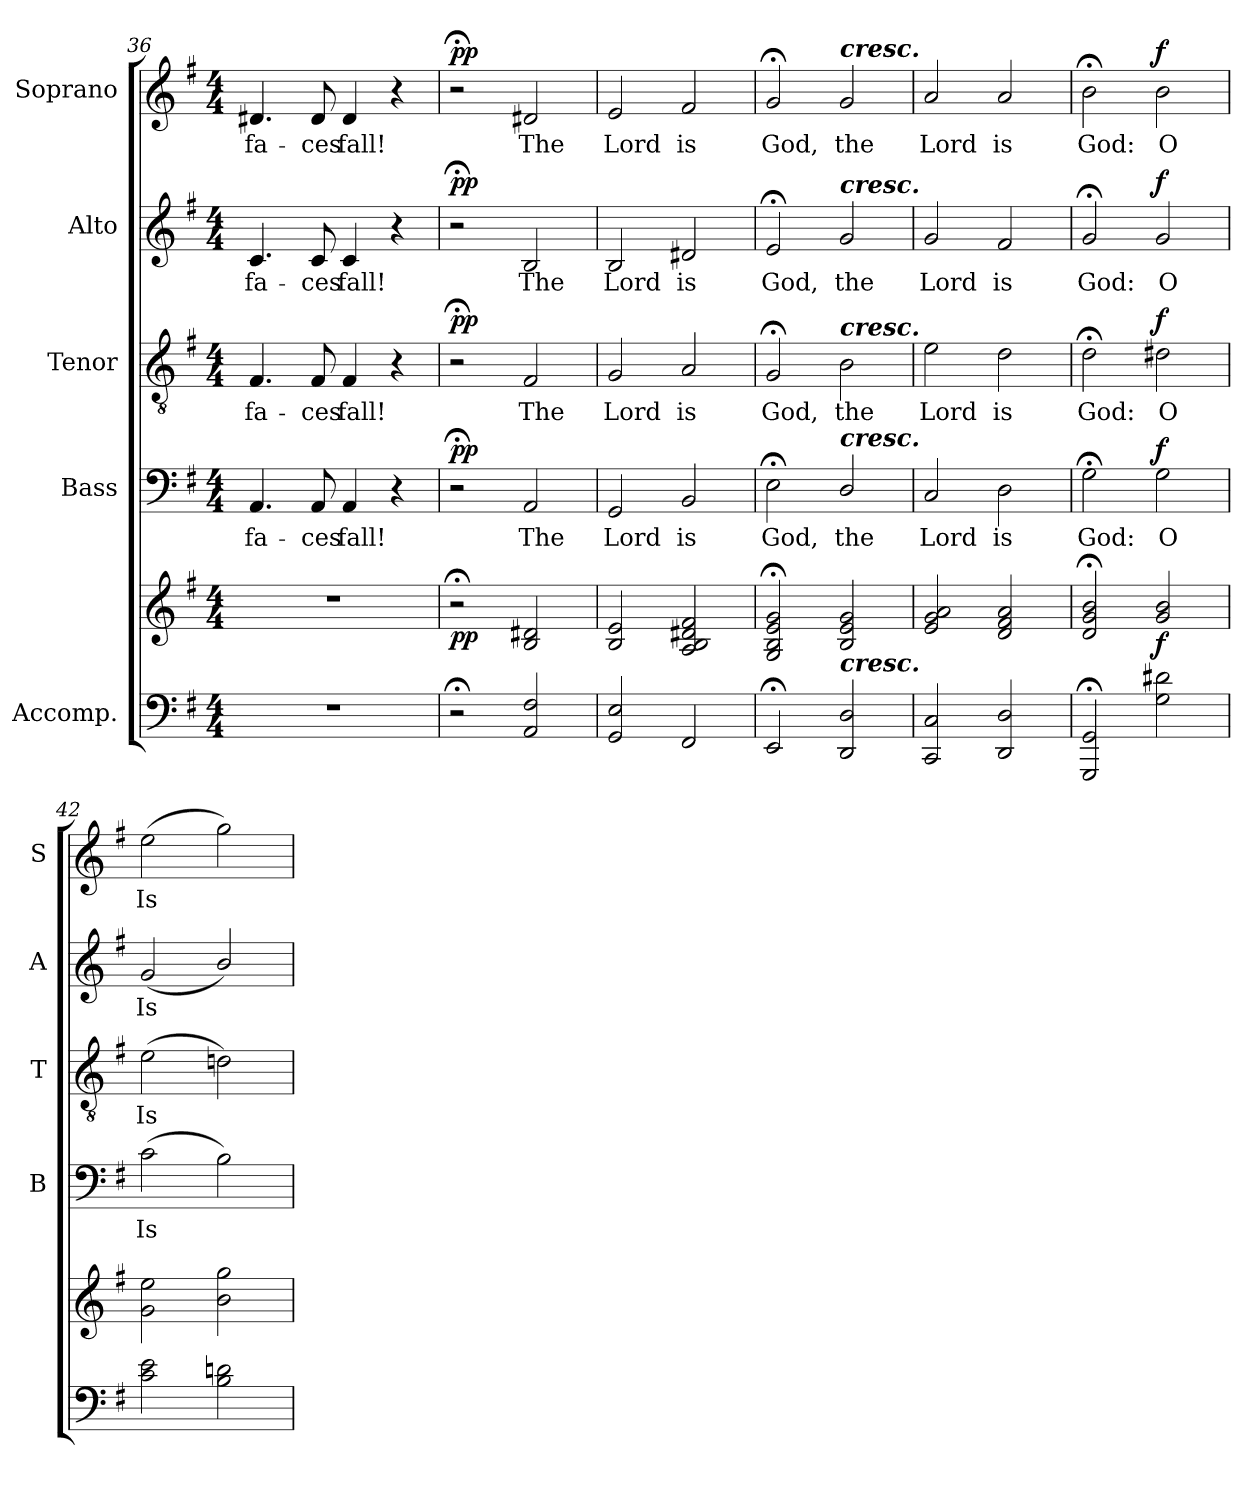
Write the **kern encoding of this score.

**kern	**kern	**dynam	**kern	**text	**dynam	**kern	**text	**dynam	**kern	**text	**dynam	**kern	**text	**dynam
*part5	*part5	*part5	*part4	*part4	*part4	*part3	*part3	*part3	*part2	*part2	*part2	*part1	*part1	*part1
*staff6	*staff5	*staff5/6	*staff4	*staff4	*staff4	*staff3	*staff3	*staff3	*staff2	*staff2	*staff2	*staff1	*staff1	*staff1
*I"Accomp.	*	*	*I"Bass	*	*	*I"Tenor	*	*	*I"Alto	*	*	*I"Soprano	*	*
*	*	*	*I'B	*	*	*I'T	*	*	*I'A	*	*	*I'S	*	*
*clefF4	*clefG2	*	*clefF4	*	*	*clefGv2	*	*	*clefG2	*	*	*clefG2	*	*
*k[f#]	*k[f#]	*	*k[f#]	*	*	*k[f#]	*	*	*k[f#]	*	*	*k[f#]	*	*
*G:	*G:	*	*G:	*	*	*G:	*	*	*G:	*	*	*G:	*	*
*M4/4	*M4/4	*	*M4/4	*	*	*M4/4	*	*	*M4/4	*	*	*M4/4	*	*
=36	=36	=36	=36	=36	=36	=36	=36	=36	=36	=36	=36	=36	=36	=36
!	!	!	!	!LO:LY:b	!	!	!LO:LY:b	!	!	!LO:LY:b	!	!	!LO:LY:b	!
1r	1r	.	4.AA/	fa-	.	4.F#i/	fa-	.	4.c/	fa-	.	4.d#X/	fa-	.
!	!	!	!	!LO:LY:b	!	!	!LO:LY:b	!	!	!LO:LY:b	!	!	!LO:LY:b	!
.	.	.	8AA/	-ces	.	8F#/	-ces	.	8c/	-ces	.	8d#/	-ces	.
!	!	!	!	!LO:LY:b	!	!	!LO:LY:b	!	!	!LO:LY:b	!	!	!LO:LY:b	!
.	.	.	4AA/	fall!	.	4F#/	fall!	.	4c/	fall!	.	4d#/	fall!	.
.	.	.	4r	.	.	4r	.	.	4r	.	.	4r	.	.
=37	=37	=37	=37	=37	=37	=37	=37	=37	=37	=37	=37	=37	=37	=37
!	!	!LO:DY:b	!	!	!LO:DY:b	!	!	!LO:DY:b	!	!	!LO:DY:b	!	!	!LO:DY:b
2r;	2r;<	pp	2r;<	.	pp	2r;<	.	pp	2r;<	.	pp	2r;<	.	pp
!	!	!	!	!LO:LY:b	!	!	!LO:LY:b	!	!	!LO:LY:b	!	!	!LO:LY:b	!
2AA/ 2F#i/	2B/ 2d#X/	.	2AA/	The	.	2F#/	The	.	2B/	The	.	2d#X/	The	.
=38	=38	=38	=38	=38	=38	=38	=38	=38	=38	=38	=38	=38	=38	=38
!	!	!	!	!LO:LY:b	!	!	!LO:LY:b	!	!	!LO:LY:b	!	!	!LO:LY:b	!
2GG/ 2E/	2B/ 2e/	.	2GG/	Lord	.	2G/	Lord	.	2B/	Lord	.	2e/	Lord	.
!	!	!	!	!LO:LY:b	!	!	!LO:LY:b	!	!	!LO:LY:b	!	!	!LO:LY:b	!
2FF#/	2A/ 2B/ 2d#X/ 2f#/	.	2BB/	is	.	2A/	is	.	2d#X/	is	.	2f#/	is	.
=39	=39	=39	=39	=39	=39	=39	=39	=39	=39	=39	=39	=39	=39	=39
!	!	!	!	!LO:LY:b	!	!	!LO:LY:b	!	!	!LO:LY:b	!	!	!LO:LY:b	!
2EE;</	2G/; 2B/; 2e/; 2g/;	.	2E;<\	God,	.	2G;/	God,	.	2e;/	God,	.	2g;/	God,	.
!	!	!	!	!	!	!	!	!	!	!	!	!LO:TX:a:Bi:t=cresc.	!	!
!	!	!	!	!	!	!	!	!	!LO:TX:a:Bi:t=cresc.	!	!	!	!	!
!	!	!	!	!	!	!LO:TX:a:Bi:t=cresc.	!	!	!	!	!	!	!	!
!	!	!	!LO:TX:a:Bi:t=cresc.	!	!	!	!	!	!	!	!	!	!	!
!LO:TX:a:Bi:t=cresc.	!	!	!	!	!	!	!	!	!	!	!	!	!	!
!	!	!	!	!LO:LY:b	!	!	!LO:LY:b	!	!	!LO:LY:b	!	!	!LO:LY:b	!
2DD/ 2D/	2B/ 2e/ 2g/	.	2D/	the	.	2B\	the	.	2g/	the	.	2g/	the	.
=40	=40	=40	=40	=40	=40	=40	=40	=40	=40	=40	=40	=40	=40	=40
!	!	!	!	!LO:LY:b	!	!	!LO:LY:b	!	!	!LO:LY:b	!	!	!LO:LY:b	!
2CC/ 2C/	2e/ 2g/ 2a/	.	2C/	Lord	.	2e\	Lord	.	2g/	Lord	.	2a/	Lord	.
!	!	!	!	!LO:LY:b	!	!	!LO:LY:b	!	!	!LO:LY:b	!	!	!LO:LY:b	!
2DD/ 2D/	2d/ 2f#/ 2a/	.	2D\	is	.	2d\	is	.	2f#/	is	.	2a/	is	.
=41	=41	=41	=41	=41	=41	=41	=41	=41	=41	=41	=41	=41	=41	=41
!	!	!	!	!LO:LY:b	!	!	!LO:LY:b	!	!	!LO:LY:b	!	!	!LO:LY:b	!
2GGG/;< 2GG/;<	2d/; 2g/; 2b/;	.	2G;<\	God:	.	2d;<\	God:	.	2g;/	God:	.	2b;<\	God:	.
!	!	!LO:DY:b	!	!LO:LY:b	!LO:DY:b	!	!LO:LY:b	!LO:DY:b	!	!LO:LY:b	!LO:DY:b	!	!LO:LY:b	!LO:DY:b
2G\ 2d#X\	2g/ 2b/	f	2G\	O	f	2d#X\	O	f	2g/	O	f	2b\	O	f
!!LO:LB:g=z
=42	=42	=42	=42	=42	=42	=42	=42	=42	=42	=42	=42	=42	=42	=42
*^	*^	*	*	*	*	*	*	*	*	*	*	*	*	*
!	!	!	!	!	!	!LO:LY:b	!	!	!LO:LY:b	!	!	!LO:LY:b	!	!	!LO:LY:b	!
1ryy	2c\ 2e\	1ryy	2g\ 2ee\	.	(>2c\	Is­	.	(>2e\	Is­	.	(<2g/	Is­	.	(>2ee\	Is­	.
.	2B\ 2dni\	.	2b\ 2gg\	.	2B\)	.	.	2dni\)	.	.	2b/)	.	.	2gg\)	.	.
*v	*v	*	*	*	*	*	*	*	*	*	*	*	*	*	*	*
*	*v	*v	*	*	*	*	*	*	*	*	*	*	*	*	*
=	=	=	=	=	=	=	=	=	=	=	=	=	=	=
*-	*-	*-	*-	*-	*-	*-	*-	*-	*-	*-	*-	*-	*-	*-
